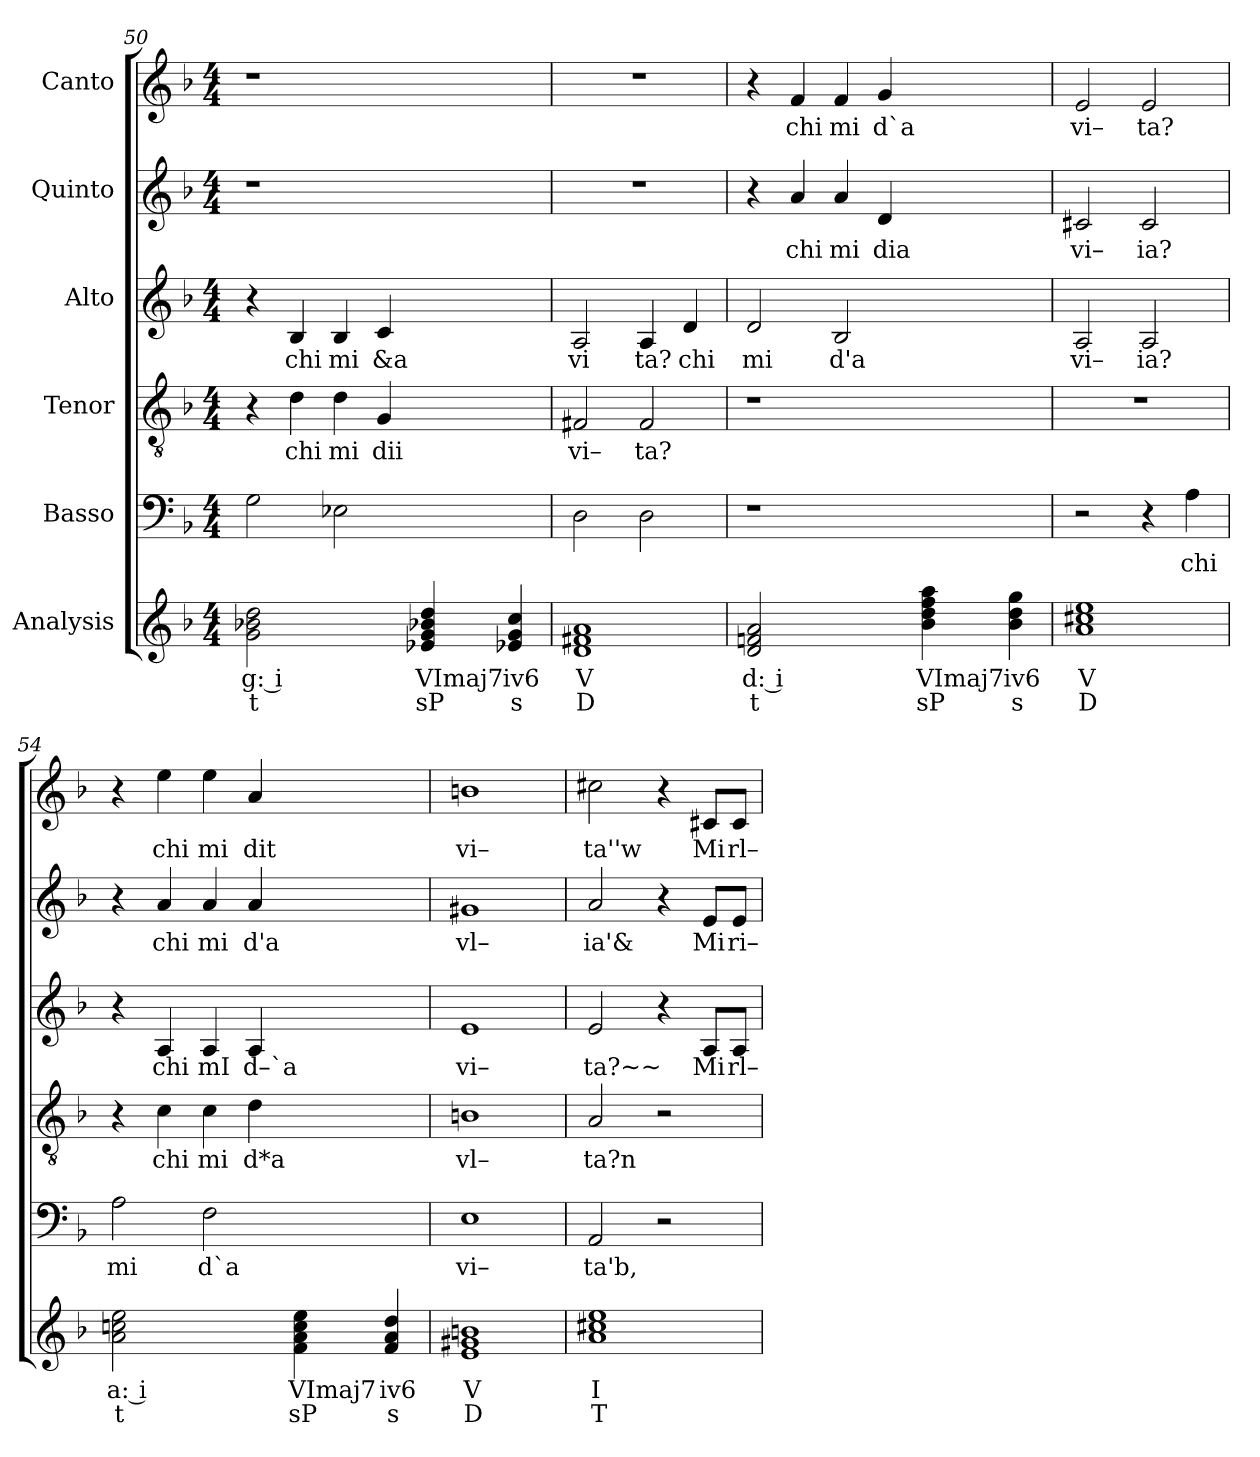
**kern	**text	**text	**kern	**text	**kern	**text	**kern	**text	**kern	**text	**kern	**text
*part6	*part6	*part6	*part5	*part5	*part4	*part4	*part3	*part3	*part2	*part2	*part1	*part1
*staff6	*staff6	*staff6	*staff5	*staff5	*staff4	*staff4	*staff3	*staff3	*staff2	*staff2	*staff1	*staff1
*I"Analysis	*	*	*I"Basso	*	*I"Tenor	*	*I"Alto	*	*I"Quinto	*	*I"Canto	*
*	*	*	*clefF4	*	*clefGv2	*	*clefG2	*	*clefG2	*	*clefG2	*
*k[b-]	*	*	*k[b-]	*	*k[b-]	*	*k[b-]	*	*k[b-]	*	*k[b-]	*
*	*	*	*F:	*	*F:	*	*F:	*	*F:	*	*F:	*
*M4/4	*	*	*M4/4	*	*M4/4	*	*M4/4	*	*M4/4	*	*M4/4	*
=50	=50	=50	=50	=50	=50	=50	=50	=50	=50	=50	=50	=50
2g 2b-X 2dd	g: i	t	2G\	.	4r	.	4r	.	1r	.	1r	.
!	!	!	!	!	!	!LO:LY:b	!	!	!	!	!	!
!	!	!	!	!	!	!	!	!LO:LY:b	!	!	!	!
.	.	.	.	.	4d\	chi	4B-/	chi	.	.	.	.
!	!	!	!	!	!	!LO:LY:b	!	!	!	!	!	!
!	!	!	!	!	!	!	!	!LO:LY:b	!	!	!	!
2ryy	.	.	2E-X\	.	4d\	mi	4B-/	mi	.	.	.	.
!	!	!	!	!	!	!LO:LY:b	!	!	!	!	!	!
!	!	!	!	!	!	!	!	!LO:LY:b	!	!	!	!
.	.	.	.	.	4G/	dii	4c/	&a	.	.	.	.
4e-X 4g 4b-X 4dd	VImaj7	sP	2.ryy	.	2.ryy	.	2.ryy	.	2.ryy	.	2.ryy	.
4ryy	.	.	.	.	.	.	.	.	.	.	.	.
4e-X 4g 4cc	iv6	s	.	.	.	.	.	.	.	.	.	.
=51	=51	=51	=51	=51	=51	=51	=51	=51	=51	=51	=51	=51
!	!	!	!	!	!	!LO:LY:b	!	!	!	!	!	!
!	!	!	!	!	!	!	!	!LO:LY:b	!	!	!	!
1d 1f#X 1a	V	D	2D\	.	2F#X/	vi–	2A/	vi	1r	.	1r	.
!	!	!	!	!	!	!LO:LY:b	!	!	!	!	!	!
!	!	!	!	!	!	!	!	!LO:LY:b	!	!	!	!
.	.	.	2D\	.	2F#/	ta?	4A/	ta?	.	.	.	.
!	!	!	!	!	!	!	!	!LO:LY:b	!	!	!	!
.	.	.	.	.	.	.	4d/	chi	.	.	.	.
=52	=52	=52	=52	=52	=52	=52	=52	=52	=52	=52	=52	=52
!	!	!	!	!	!	!	!	!LO:LY:b	!	!	!	!
2d 2fn 2a	d: i	t	1r	.	1r	.	2d/	mi	4r	.	4r	.
!	!	!	!	!	!	!	!	!	!	!LO:LY:b	!	!
!	!	!	!	!	!	!	!	!	!	!	!	!LO:LY:b
.	.	.	.	.	.	.	.	.	4a/	chi	4f/	chi
!	!	!	!	!	!	!	!	!LO:LY:b	!	!	!	!
!	!	!	!	!	!	!	!	!	!	!LO:LY:b	!	!
!	!	!	!	!	!	!	!	!	!	!	!	!LO:LY:b
2ryy	.	.	.	.	.	.	2B-/	d'a	4a/	mi	4f/	mi
!	!	!	!	!	!	!	!	!	!	!LO:LY:b	!	!
!	!	!	!	!	!	!	!	!	!	!	!	!LO:LY:b
.	.	.	.	.	.	.	.	.	4d/	dia	4g/	d`a
4b- 4dd 4ff 4aa	VImaj7	sP	2.ryy	.	2.ryy	.	2.ryy	.	2.ryy	.	2.ryy	.
4ryy	.	.	.	.	.	.	.	.	.	.	.	.
4b- 4dd 4gg	iv6	s	.	.	.	.	.	.	.	.	.	.
=53	=53	=53	=53	=53	=53	=53	=53	=53	=53	=53	=53	=53
!	!	!	!	!	!	!	!	!LO:LY:b	!	!	!	!
!	!	!	!	!	!	!	!	!	!	!LO:LY:b	!	!
!	!	!	!	!	!	!	!	!	!	!	!	!LO:LY:b
1a 1cc#X 1ee	V	D	2r	.	1r	.	2A/	vi–	2c#X/	vi–	2e/	vi–
!	!	!	!	!	!	!	!	!LO:LY:b	!	!	!	!
!	!	!	!	!	!	!	!	!	!	!LO:LY:b	!	!
!	!	!	!	!	!	!	!	!	!	!	!	!LO:LY:b
.	.	.	4r	.	.	.	2A/	ia?	2c#/	ia?	2e/	ta?
!	!	!	!	!LO:LY:b	!	!	!	!	!	!	!	!
.	.	.	4A\	chi	.	.	.	.	.	.	.	.
=54	=54	=54	=54	=54	=54	=54	=54	=54	=54	=54	=54	=54
!	!	!	!	!LO:LY:b	!	!	!	!	!	!	!	!
2a 2ccn 2ee	a: i	t	2A\	mi	4r	.	4r	.	4r	.	4r	.
!	!	!	!	!	!	!LO:LY:b	!	!	!	!	!	!
!	!	!	!	!	!	!	!	!LO:LY:b	!	!	!	!
!	!	!	!	!	!	!	!	!	!	!LO:LY:b	!	!
!	!	!	!	!	!	!	!	!	!	!	!	!LO:LY:b
.	.	.	.	.	4c\	chi	4A/	chi	4a/	chi	4ee\	chi
!	!	!	!	!LO:LY:b	!	!	!	!	!	!	!	!
!	!	!	!	!	!	!LO:LY:b	!	!	!	!	!	!
!	!	!	!	!	!	!	!	!LO:LY:b	!	!	!	!
!	!	!	!	!	!	!	!	!	!	!LO:LY:b	!	!
!	!	!	!	!	!	!	!	!	!	!	!	!LO:LY:b
2ryy	.	.	2F\	d`a	4c\	mi	4A/	mI	4a/	mi	4ee\	mi
!	!	!	!	!	!	!LO:LY:b	!	!	!	!	!	!
!	!	!	!	!	!	!	!	!LO:LY:b	!	!	!	!
!	!	!	!	!	!	!	!	!	!	!LO:LY:b	!	!
!	!	!	!	!	!	!	!	!	!	!	!	!LO:LY:b
.	.	.	.	.	4d\	d*a	4A/	d–`a	4a/	d'a	4a/	dit
4f 4a 4cc 4ee	VImaj7	sP	2.ryy	.	2.ryy	.	2.ryy	.	2.ryy	.	2.ryy	.
4ryy	.	.	.	.	.	.	.	.	.	.	.	.
4f 4a 4dd	iv6	s	.	.	.	.	.	.	.	.	.	.
=55	=55	=55	=55	=55	=55	=55	=55	=55	=55	=55	=55	=55
!	!	!	!	!LO:LY:b	!	!	!	!	!	!	!	!
!	!	!	!	!	!	!LO:LY:b	!	!	!	!	!	!
!	!	!	!	!	!	!	!	!LO:LY:b	!	!	!	!
!	!	!	!	!	!	!	!	!	!	!LO:LY:b	!	!
!	!	!	!	!	!	!	!	!	!	!	!	!LO:LY:b
1e 1g#X 1bn	V	D	1E	vi–	1Bn	vl–	1e	vi–	1g#X	vl–	1bn	vi–
=56	=56	=56	=56	=56	=56	=56	=56	=56	=56	=56	=56	=56
!	!	!	!	!LO:LY:b	!	!	!	!	!	!	!	!
!	!	!	!	!	!	!LO:LY:b	!	!	!	!	!	!
!	!	!	!	!	!	!	!	!LO:LY:b	!	!	!	!
!	!	!	!	!	!	!	!	!	!	!LO:LY:b	!	!
!	!	!	!	!	!	!	!	!	!	!	!	!LO:LY:b
1a 1cc#X 1ee	I	T	2AA/	ta'b,	2A/	ta?n	2e/	ta?~~	2a/	ia'&	2cc#X\	ta''w
.	.	.	2r	.	2r	.	4r	.	4r	.	4r	.
!	!	!	!	!	!	!	!	!LO:LY:b	!	!	!	!
!	!	!	!	!	!	!	!	!	!	!LO:LY:b	!	!
!	!	!	!	!	!	!	!	!	!	!	!	!LO:LY:b
.	.	.	.	.	.	.	8A/L	Mi	8e/L	Mi	8c#X/L	Mi
!	!	!	!	!	!	!	!	!LO:LY:b	!	!	!	!
!	!	!	!	!	!	!	!	!	!	!LO:LY:b	!	!
!	!	!	!	!	!	!	!	!	!	!	!	!LO:LY:b
.	.	.	.	.	.	.	8A/J	rl–	8e/J	ri–	8c#/J	rl–
=	=	=	=	=	=	=	=	=	=	=	=	=
*-	*-	*-	*-	*-	*-	*-	*-	*-	*-	*-	*-	*-
